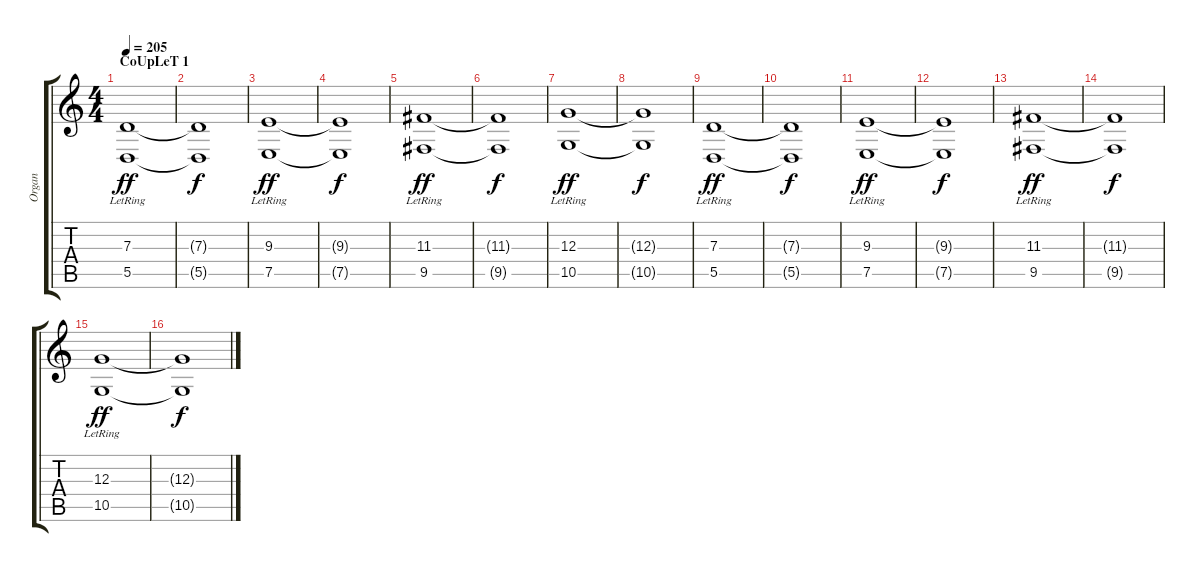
\track ("Organ" "Organ") {instrument drawbarorgan}
\staff {score tabs}
\tuning (E4 B3 G3 D3 A2 E2) {hide}
\ts (4 4)
\section ("" "CoUpLeT 1")
\tempo 205
\clef g2
\ks c
(7.3{lr} 5.5{lr}).1{dy ff} |
(7.3{t} 5.5{t}).1{dy f} |
(9.3{lr} 7.5{lr}).1{dy ff} |
(9.3{t} 7.5{t}).1{dy f} |
(11.3{lr} 9.5{lr}).1{dy ff} |
(11.3{t} 9.5{t}).1{dy f} |
(12.3{lr} 10.5{lr}).1{dy ff} |
(12.3{t} 10.5{t}).1{dy f} |
(7.3{lr} 5.5{lr}).1{dy ff} |
(7.3{t} 5.5{t}).1{dy f} |
(9.3{lr} 7.5{lr}).1{dy ff} |
(9.3{t} 7.5{t}).1{dy f} |
(11.3{lr} 9.5{lr}).1{dy ff} |
(11.3{t} 9.5{t}).1{dy f} |
(12.3{lr} 10.5{lr}).1{dy ff} |
(12.3{t} 10.5{t}).1{dy f}
